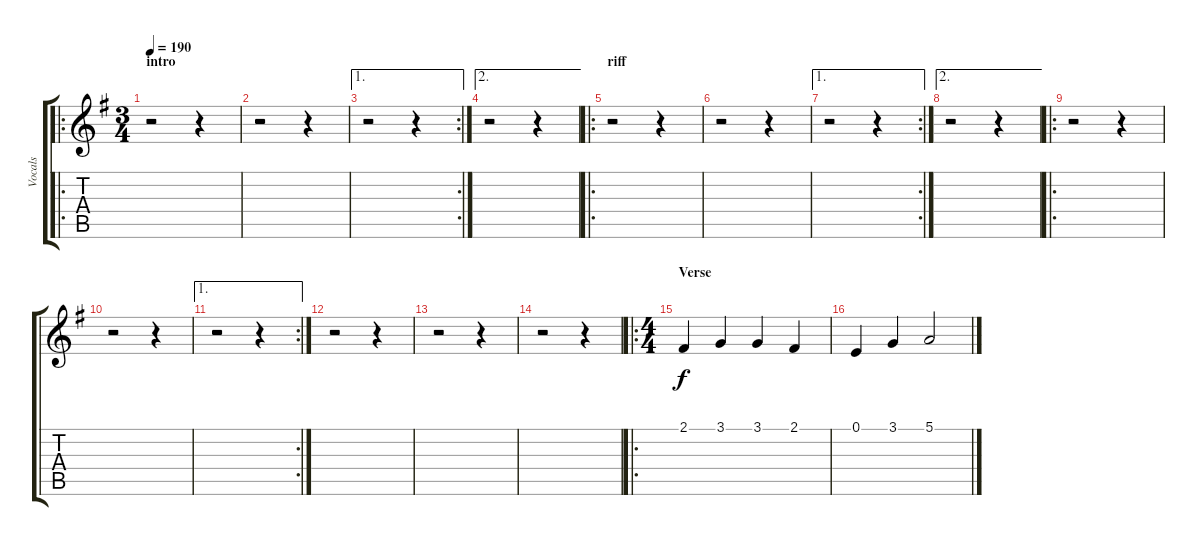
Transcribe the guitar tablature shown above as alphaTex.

\track ("Vocals" "Vocals") {instrument choiraahs}
\staff {score tabs}
\tuning (E4 B3 G3 D3 A2 E2) {hide}
\ro
\ts (3 4)
\section ("" "intro")
\tempo 190
\clef g2
\ks eminor
r.2{dy f instrument choiraahs} r.4 |
r.2 r.4 |
\ae 1
\rc 2
r.2 r.4 |
\ae 2
r.2 r.4 |
\ro
\section ("" "riff")
r.2 r.4 |
r.2 r.4 |
\ae 1
\rc 2
r.2 r.4 |
\ae 2
r.2 r.4 |
\ro
r.2 r.4 |
r.2 r.4 |
\ae 1
\rc 2
r.2 r.4 |
r.2 r.4 |
r.2 r.4 |
r.2 r.4 |
\ro
\ts (4 4)
\section ("" "Verse")
2.1.4{lyrics (0 "") lyrics (1 "") lyrics (2 "") lyrics (3 "") lyrics (4 "")} 3.1.4 3.1.4 2.1.4 |
0.1.4 3.1.4 5.1.2
